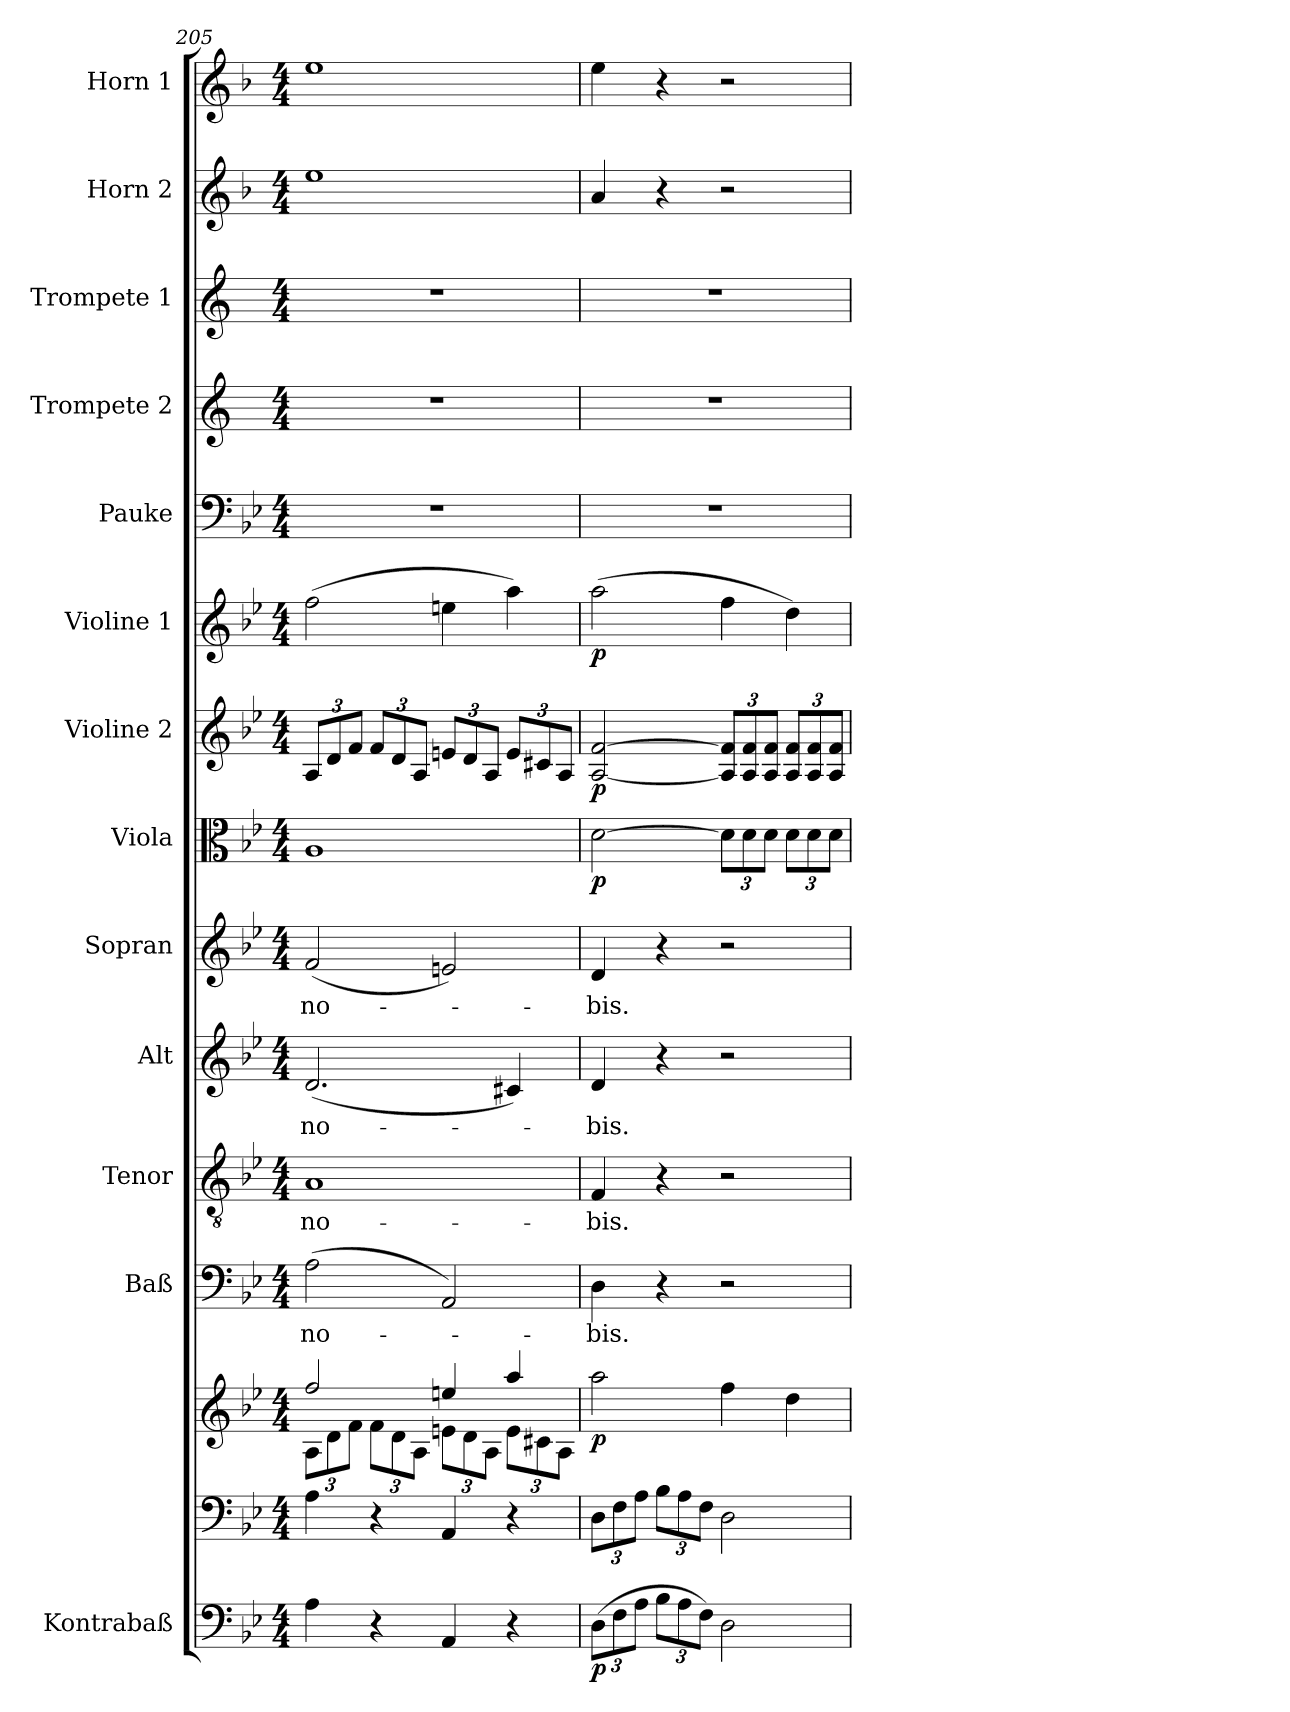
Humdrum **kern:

**kern	**dynam	**kern	**kern	**dynam	**kern	**text	**kern	**text	**kern	**text	**kern	**text	**kern	**dynam	**kern	**dynam	**kern	**dynam	**kern	**kern	**kern	**kern	**kern
*part14	*part14	*part13	*part13	*part13	*part12	*part12	*part11	*part11	*part10	*part10	*part9	*part9	*part8	*part8	*part7	*part7	*part6	*part6	*part5	*part4	*part3	*part2	*part1
*staff15	*staff15	*staff14	*staff13	*staff13/14	*staff12	*staff12	*staff11	*staff11	*staff10	*staff10	*staff9	*staff9	*staff8	*staff8	*staff7	*staff7	*staff6	*staff6	*staff5	*staff4	*staff3	*staff2	*staff1
*I"Kontrabaß	*	*	*	*	*I"Baß	*	*I"Tenor	*	*I"Alt	*	*I"Sopran	*	*I"Viola	*	*I"Violine 2	*	*I"Violine 1	*	*I"Pauke	*I"Trompete 2	*I"Trompete 1	*I"Horn 2	*I"Horn 1
*I'Kb.	*	*	*	*	*	*	*	*	*	*	*	*	*I'Vla.	*	*I'Vl. 2	*	*I'Vl. 1	*	*	*I'Tr. 2	*I'Tr. 1	*I'Hr. 2	*I'Hr. 1
*clefF4	*	*clefF4	*clefG2	*	*clefF4	*	*clefGv2	*	*clefG2	*	*clefG2	*	*clefC3	*	*clefG2	*	*clefG2	*	*clefF4	*clefG2	*clefG2	*clefG2	*clefG2
*ITrd7c12	*	*	*	*	*	*	*	*	*	*	*	*	*	*	*	*	*	*	*	*ITrd1c2	*ITrd1c2	*ITrd4c7	*ITrd4c7
*k[b-e-]	*	*k[b-e-]	*k[b-e-]	*	*k[b-e-]	*	*k[b-e-]	*	*k[b-e-]	*	*k[b-e-]	*	*k[b-e-]	*	*k[b-e-]	*	*k[b-e-]	*	*k[b-e-]	*k[b-e-]	*k[b-e-]	*k[b-e-]	*k[b-e-]
*B-:	*	*B-:	*B-:	*	*B-:	*	*B-:	*	*B-:	*	*B-:	*	*B-:	*	*B-:	*	*B-:	*	*B-:	*B-:	*B-:	*B-:	*B-:
*M4/4	*	*M4/4	*M4/4	*	*M4/4	*	*M4/4	*	*M4/4	*	*M4/4	*	*M4/4	*	*M4/4	*	*M4/4	*	*M4/4	*M4/4	*M4/4	*M4/4	*M4/4
=205	=205	=205	=205	=205	=205	=205	=205	=205	=205	=205	=205	=205	=205	=205	=205	=205	=205	=205	=205	=205	=205	=205	=205
*	*	*	*^	*	*	*	*	*	*	*	*	*	*	*	*	*	*	*	*	*	*	*	*
*	*	*	*	*Xbrackettup	*	*	*	*	*	*	*	*	*	*	*	*	*	*	*	*	*	*	*	*
!	!	!	!	!	!	!	!LO:LY:b	!	!LO:LY:b	!	!LO:LY:b	!	!LO:LY:b	!	!	!	!	!	!	!	!	!	!	!
*	*	*	*	*	*	*	*	*	*	*	*	*	*	*	*	*Xbrackettup	*	*	*	*	*	*	*	*
4AA\	.	4A\	2ff/	12A\L	.	(>2A\	no-	1A	no-	(<2.d/	no-	(<2f/	no-	1A	.	12A/L	.	(>2ff\	.	1r	1r	1r	1a	1a
.	.	.	.	12d\	.	.	.	.	.	.	.	.	.	.	.	12d/	.	.	.	.	.	.	.	.
.	.	.	.	12f\J	.	.	.	.	.	.	.	.	.	.	.	12f/J	.	.	.	.	.	.	.	.
4r	.	4r	.	12f\L	.	.	.	.	.	.	.	.	.	.	.	12f/L	.	.	.	.	.	.	.	.
.	.	.	.	12d\	.	.	.	.	.	.	.	.	.	.	.	12d/	.	.	.	.	.	.	.	.
.	.	.	.	12A\J	.	.	.	.	.	.	.	.	.	.	.	12A/J	.	.	.	.	.	.	.	.
4AAA/	.	4AA/	4een/	12en\L	.	2AA/)	.	.	.	.	.	2en/)	.	.	.	12en/L	.	4een\	.	.	.	.	.	.
.	.	.	.	12d\	.	.	.	.	.	.	.	.	.	.	.	12d/	.	.	.	.	.	.	.	.
.	.	.	.	12A\J	.	.	.	.	.	.	.	.	.	.	.	12A/J	.	.	.	.	.	.	.	.
4r	.	4r	4aa/	12e\L	.	.	.	.	.	4c#X/)	.	.	.	.	.	12e/L	.	4aa\)	.	.	.	.	.	.
.	.	.	.	12c#X\	.	.	.	.	.	.	.	.	.	.	.	12c#X/	.	.	.	.	.	.	.	.
.	.	.	.	12A\J	.	.	.	.	.	.	.	.	.	.	.	12A/J	.	.	.	.	.	.	.	.
*	*	*	*v	*v	*	*	*	*	*	*	*	*	*	*	*	*	*	*	*	*	*	*	*	*
!!LO:PB:g=z
=206	=206	=206	=206	=206	=206	=206	=206	=206	=206	=206	=206	=206	=206	=206	=206	=206	=206	=206	=206	=206	=206	=206	=206
*Xbrackettup	*	*Xbrackettup	*	*	*	*	*	*	*	*	*	*	*	*	*	*	*	*	*	*	*	*	*
*	*	*	*^	*	*	*	*	*	*	*	*	*	*	*	*	*	*	*	*	*	*	*	*
!	!LO:DY:b	!	!	!	!LO:DY:b	!	!LO:LY:b	!	!LO:LY:b	!	!LO:LY:b	!	!LO:LY:b	!	!LO:DY:b	!	!LO:DY:b	!	!LO:DY:b	!	!	!	!	!
*	*	*	*v	*v	*	*	*	*	*	*	*	*	*	*	*	*	*	*	*	*	*	*	*	*
(>12DD\L	p	12D\L	2aa\	p	4D\	-bis.	4F/	-bis.	4d/	-bis.	4d/	-bis.	[2d\	p	[2A/ [2f/	p	(>2aa\	p	1r	1r	1r	4d/	4a\
12FF\	.	12F\	.	.	.	.	.	.	.	.	.	.	.	.	.	.	.	.	.	.	.	.	.
12AA\J	.	12A\J	.	.	.	.	.	.	.	.	.	.	.	.	.	.	.	.	.	.	.	.	.
12BB-\L	.	12B-\L	.	.	4r	.	4r	.	4r	.	4r	.	.	.	.	.	.	.	.	.	.	4r	4r
12AA\	.	12A\	.	.	.	.	.	.	.	.	.	.	.	.	.	.	.	.	.	.	.	.	.
12FF\J)	.	12F\J	.	.	.	.	.	.	.	.	.	.	.	.	.	.	.	.	.	.	.	.	.
*	*	*	*	*	*	*	*	*	*	*	*	*	*Xbrackettup	*	*	*	*	*	*	*	*	*	*
2DD\	.	2D\	4ff\	.	2r	.	2r	.	2r	.	2r	.	12d\L]	.	12A/] 12f/]L	.	4ff\	.	.	.	.	2r	2r
.	.	.	.	.	.	.	.	.	.	.	.	.	12d\	.	12A/ 12f/	.	.	.	.	.	.	.	.
.	.	.	.	.	.	.	.	.	.	.	.	.	12d\J	.	12A/ 12f/J	.	.	.	.	.	.	.	.
.	.	.	4dd\	.	.	.	.	.	.	.	.	.	12d\L	.	12A/ 12f/L	.	4dd\)	.	.	.	.	.	.
.	.	.	.	.	.	.	.	.	.	.	.	.	12d\	.	12A/ 12f/	.	.	.	.	.	.	.	.
.	.	.	.	.	.	.	.	.	.	.	.	.	12d\J	.	12A/ 12f/J	.	.	.	.	.	.	.	.
=	=	=	=	=	=	=	=	=	=	=	=	=	=	=	=	=	=	=	=	=	=	=	=
*-	*-	*-	*-	*-	*-	*-	*-	*-	*-	*-	*-	*-	*-	*-	*-	*-	*-	*-	*-	*-	*-	*-	*-
